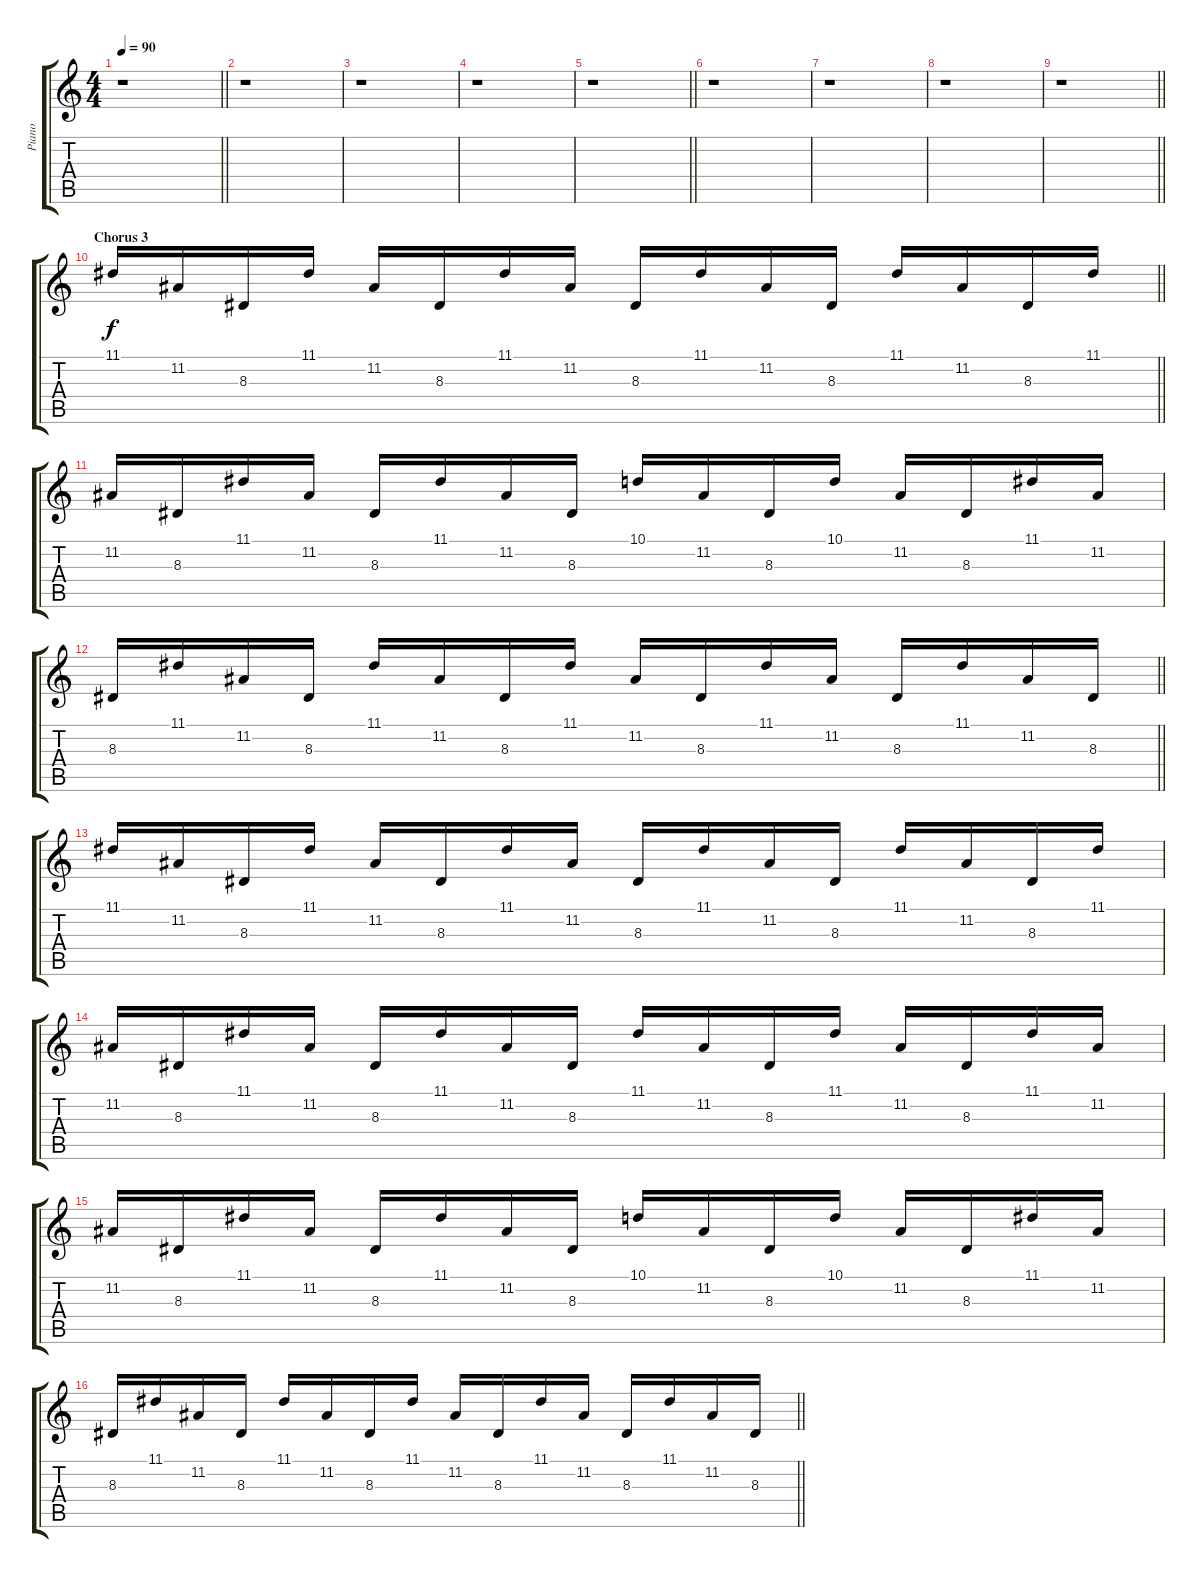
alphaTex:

\track ("Piano" "Piano") {instrument acousticgrandpiano}
\staff {score tabs}
\tuning (E4 B3 G3 D3 A2 E2) {hide}
\ts (4 4)
\tempo 90
\clef g2
\barLineRight lightlight
\ks c
r.1{dy f} |
r.1 |
r.1 |
r.1 |
\barLineRight lightlight
r.1 |
r.1 |
r.1 |
r.1 |
\barLineRight lightlight
r.1 |
\section ("" "Chorus 3")
\barLineRight lightlight
11.1.16{volume 7} 11.2.16 8.3.16 11.1.16 11.2.16 8.3.16 11.1.16 11.2.16 8.3.16 11.1.16 11.2.16 8.3.16 11.1.16 11.2.16 8.3.16 11.1.16 |
11.2.16 8.3.16 11.1.16 11.2.16 8.3.16 11.1.16 11.2.16 8.3.16 10.1.16 11.2.16 8.3.16 10.1.16 11.2.16 8.3.16 11.1.16 11.2.16 |
\barLineRight lightlight
8.3.16 11.1.16 11.2.16 8.3.16 11.1.16 11.2.16 8.3.16 11.1.16 11.2.16 8.3.16 11.1.16 11.2.16 8.3.16 11.1.16 11.2.16 8.3.16 |
11.1.16 11.2.16 8.3.16 11.1.16 11.2.16 8.3.16 11.1.16 11.2.16 8.3.16 11.1.16 11.2.16 8.3.16 11.1.16 11.2.16 8.3.16 11.1.16 |
11.2.16 8.3.16 11.1.16 11.2.16 8.3.16 11.1.16 11.2.16 8.3.16 11.1.16 11.2.16 8.3.16 11.1.16 11.2.16 8.3.16 11.1.16 11.2.16 |
11.2.16 8.3.16 11.1.16 11.2.16 8.3.16 11.1.16 11.2.16 8.3.16 10.1.16 11.2.16 8.3.16 10.1.16 11.2.16 8.3.16 11.1.16 11.2.16 |
\barLineRight lightlight
8.3.16 11.1.16 11.2.16 8.3.16 11.1.16 11.2.16 8.3.16 11.1.16 11.2.16 8.3.16 11.1.16 11.2.16 8.3.16 11.1.16 11.2.16 8.3.16
